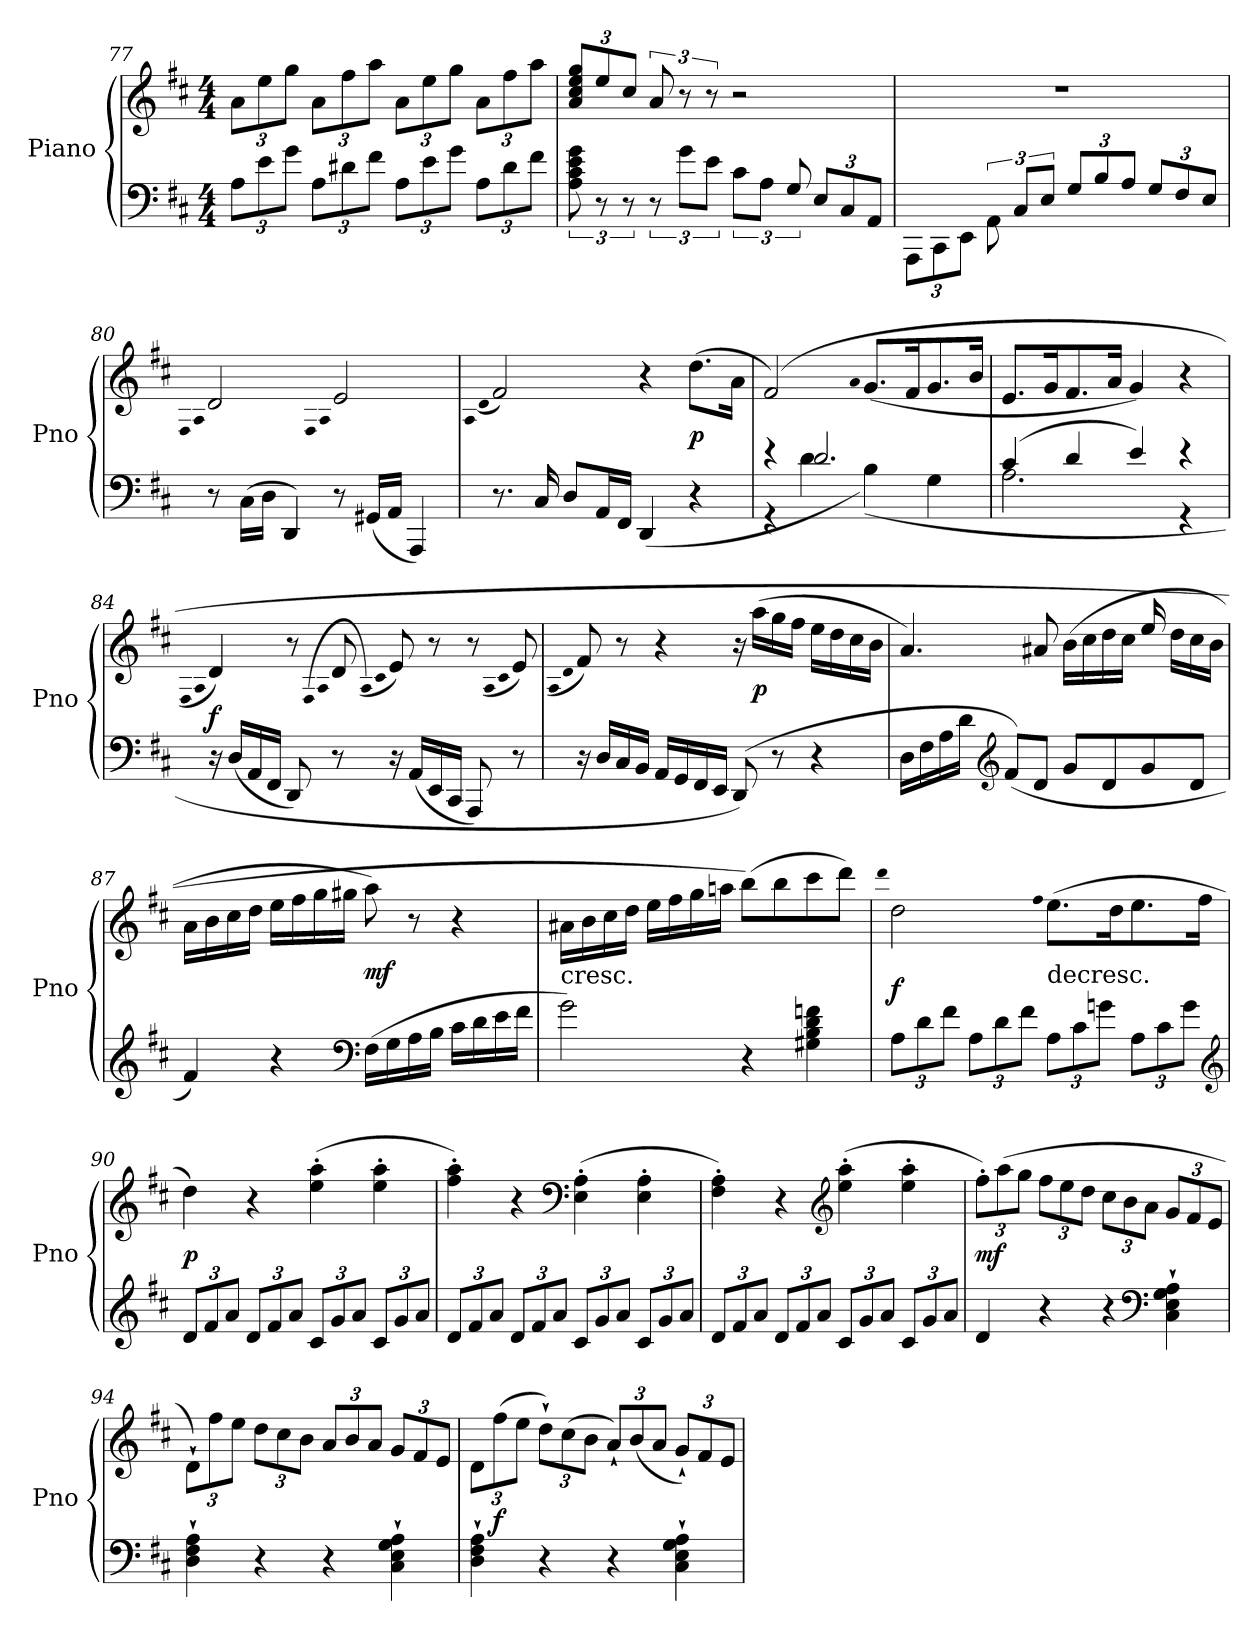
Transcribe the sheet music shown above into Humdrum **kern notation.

**kern	**kern	**dynam
*part1	*part1	*part1
*staff2	*staff1	*staff1/2
*I"Piano	*	*
*I'Pno	*	*
*clefF4	*clefG2	*
*k[f#c#]	*k[f#c#]	*
*D:	*D:	*
*M4/4	*M4/4	*
=77	=77	=77
12A\L	12a\L	.
12e\	12ee\	.
12g\J	12gg\J	.
12A\L	12a\L	.
12d#X\	12ff#\	.
12f#\J	12aa\J	.
12A\L	12a\L	.
12e\	12ee\	.
12g\J	12gg\J	.
12A\L	12a\L	.
12d#\	12ff#\	.
12f#\J	12aa\J	.
=78	=78	=78
12A\ 12c#\ 12e\ 12g\	12a/ 12cc#/ 12ee/ 12gg/L	.
12r	12ee/	.
12r	12cc#/J	.
12r	12a/	.
12g\L	12r	.
12e\J	12r	.
12c#\L	2r	.
12A\J	.	.
12G/	.	.
12E/L	.	.
12C#/	.	.
12AA/J	.	.
=79	=79	=79
12AAA\L	1r	.
12CC#\	.	.
12EE\J	.	.
12AA\	.	.
12C#/L	.	.
12E/J	.	.
12G/L	.	.
12B/	.	.
12A/J	.	.
12G/L	.	.
12F#/	.	.
12E/J	.	.
=80	=80	=80
.	qF#	.
.	qA	.
8r	2d/	.
(16C#\LL	.	.
16D\JJ	.	.
4DD/)	.	.
.	qF#	.
.	qA	.
8r	2e/	.
(16GG#X/LL	.	.
16AA/JJ	.	.
4AAA/)	.	.
=81	=81	=81
.	qA	.
.	(qd	.
8.r	2f#/)	.
16C#/	.	.
8D/L	.	.
16AA/L	.	.
16FF#/JJ	.	.
(4DD/	4r	.
4r	(8.dd\L	p
.	16a\Jk	.
=82	=82	=82
*^	*	*
4r	4r	(2f#/)	.
2.d/	4d\	.	.
.	.	qa	.
.	(4B\)	(8.g/L	.
.	.	16f#/K	.
.	4G\	8.g/	.
.	.	16b/Jk	.
=83	=83	=83	=83
(4c#/	2.A\	8.e/L	.
.	.	16g/K	.
4d/	.	8.f#/	.
.	.	16a/Jk	.
4e/)	.	4g/)	.
4r	4r	4r	.
*v	*v	*	*
=84	=84	=84
.	(qF#	.
.	qA	.
16r	4d/)	f
(16D/LL	.	.
16AA/	.	.
16FF#/JJ	.	.
8DD/)	8r	.
.	(qF#	.
.	qA	.
8r	8d/	.
.	(qA)	.
.	qc#	.
16r	8e/)	.
(16AA/LL	.	.
16EE/	8r	.
16CC#/JJ	.	.
8AAA/)	8r	.
.	(qA	.
.	qc#	.
8r	8e/)	.
=85	=85	=85
.	(qA	.
.	qd	.
16r	8f#/)	.
16D/LL	.	.
16C#/	8r	.
16BB/JJ	.	.
16AA/LL	4r	.
16GG/	.	.
16FF#/	.	.
16EE/JJ	.	.
(8DD/)	16r	.
.	(16aa\LL	p
8r	16gg\	.
.	16ff#\JJ	.
4r	16ee\LL	.
.	16dd\	.
.	16cc#\	.
.	16b\JJ	.
=86	=86	=86
16D\LL	4.a/)	.
16F#\	.	.
16A\	.	.
16d\JJ	.	.
*clefG2	*	*
(8f#/L)	.	.
8d/J	8a#X/	.
8g/L	(16b\LL	.
.	16cc#\	.
8d/	16dd\	.
.	16cc#\JJ	.
8g/	16ee/	.
.	16dd\LL	.
8d/J	16cc#\	.
.	16b\JJ	.
=87	=87	=87
4f#/)	16a\LL	.
.	16b\	.
.	16cc#\	.
.	16dd\JJ	.
4r	16ee\LL	.
.	16ff#\	.
.	16gg\	.
.	16gg#X\JJ	.
*clefF4	*	*
(16F#\LL	8aa\)	mf
16G\	.	.
16A\	8r	.
16B\JJ	.	.
16c#\LL	4r	.
16d\	.	.
16e\	.	.
16f#\JJ	.	.
=88	=88	=88
!	!LO:TX:c:t=cresc.	!
2g\)	16a#X\LL	.
.	16b\	.
.	16cc#\	.
.	16dd\JJ	.
.	16ee\LL	.
.	16ff#\	.
.	16gg\	.
.	16aan\JJ	.
4r	(8bb\L)	.
.	8bb\	.
4G#X\ 4B\ 4d\ 4fn\	8ccc#\	.
.	8ddd\J)	.
=89	=89	=89
.	qddd	.
12A\L	2dd\	f
12d\	.	.
12f#\J	.	.
12A\L	.	.
12d\	.	.
12f#\J	.	.
.	qff#	.
!	!LO:TX:c:t=decresc.	!
12A\L	(8.ee\L	.
12c#\	.	.
12gn\J	.	.
.	16dd\K	.
12A\L	8.ee\	.
12c#\	.	.
12g\J	.	.
.	16ff#\Jk	.
*clefG2	*	*
=90	=90	=90
12d/L	4dd\)	p
12f#/	.	.
12a/J	.	.
12d/L	4r	.
12f#/	.	.
12a/J	.	.
12c#/L	(4ee'\ 4aa'\	.
12g/	.	.
12a/J	.	.
12c#/L	4ee'\ 4aa'\	.
12g/	.	.
12a/J	.	.
=91	=91	=91
12d/L	4ff#'\ 4aa'\)	.
12f#/	.	.
12a/J	.	.
12d/L	4r	.
12f#/	.	.
12a/J	.	.
*	*clefF4	*
12c#/L	(4E'\ 4A'\	.
12g/	.	.
12a/J	.	.
12c#/L	4E'\ 4A'\	.
12g/	.	.
12a/J	.	.
=92	=92	=92
12d/L	4F#'\ 4A'\)	.
12f#/	.	.
12a/J	.	.
12d/L	4r	.
12f#/	.	.
12a/J	.	.
*	*clefG2	*
12c#/L	(4ee'\ 4aa'\	.
12g/	.	.
12a/J	.	.
12c#/L	4ee'\ 4aa'\	.
12g/	.	.
12a/J	.	.
=93	=93	=93
4d/	12ff#'\L)	mf
.	(12aa\	.
.	12gg\J	.
4r	12ff#\L	.
.	12ee\	.
.	12dd\J	.
4r	12cc#\L	.
.	12b\	.
.	12a\J	.
*clefF4	*	*
4C#`\ 4E`\ 4G`\ 4A`\	12g/L	.
.	12f#/	.
.	12e/J	.
=94	=94	=94
4D`\ 4F#`\ 4A`\	12d`\L)	.
.	12ff#\	.
.	12ee\J	.
4r	12dd\L	.
.	12cc#\	.
.	12b\J	.
4r	12a/L	.
.	12b/	.
.	12a/J	.
4C#`\ 4E`\ 4G`\ 4A`\	12g/L	.
.	12f#/	.
.	12e/J	.
=95	=95	=95
4D`\ 4F#`\ 4A`\	12d\L	.
.	(12ff#\	f
.	12ee\J	.
4r	12dd`\L)	.
.	(12cc#\	.
.	12b\J	.
4r	12a`/L)	.
.	(12b/	.
.	12a/J	.
4C#`\ 4E`\ 4G`\ 4A`\	12g`/L)	.
.	12f#/	.
.	12e/J	.
=	=	=
*-	*-	*-
